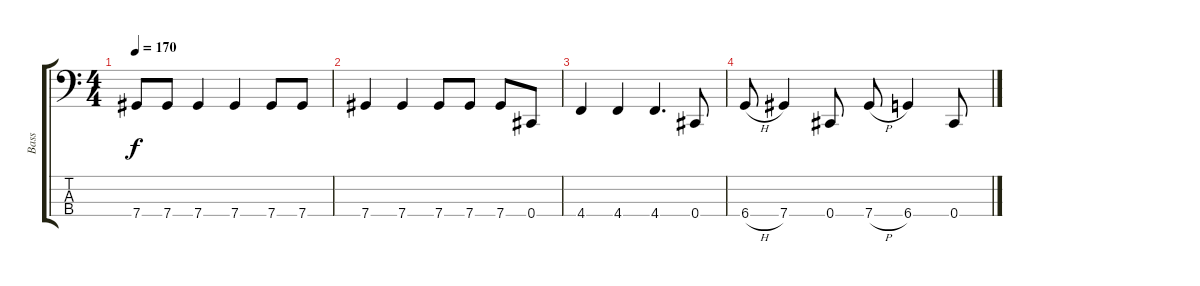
\track ("Bass" "Bass") {instrument electricbasspick}
\staff {score tabs}
\tuning (Gb2 Db2 Ab1 Db1) {hide}
\ts (4 4)
\tempo 170
\clef f4
\ks c
7.4{t}.8{dy f} 7.4.8 7.4.4 7.4.4 7.4.8 7.4.8 |
7.4.4 7.4.4 7.4.8 7.4.8 7.4.8 0.4.8 |
4.4.4 4.4.4 4.4.4{d} 0.4.8 |
6.4{h}.8 7.4.4 0.4.8 7.4{h}.8 6.4.4 0.4.8
